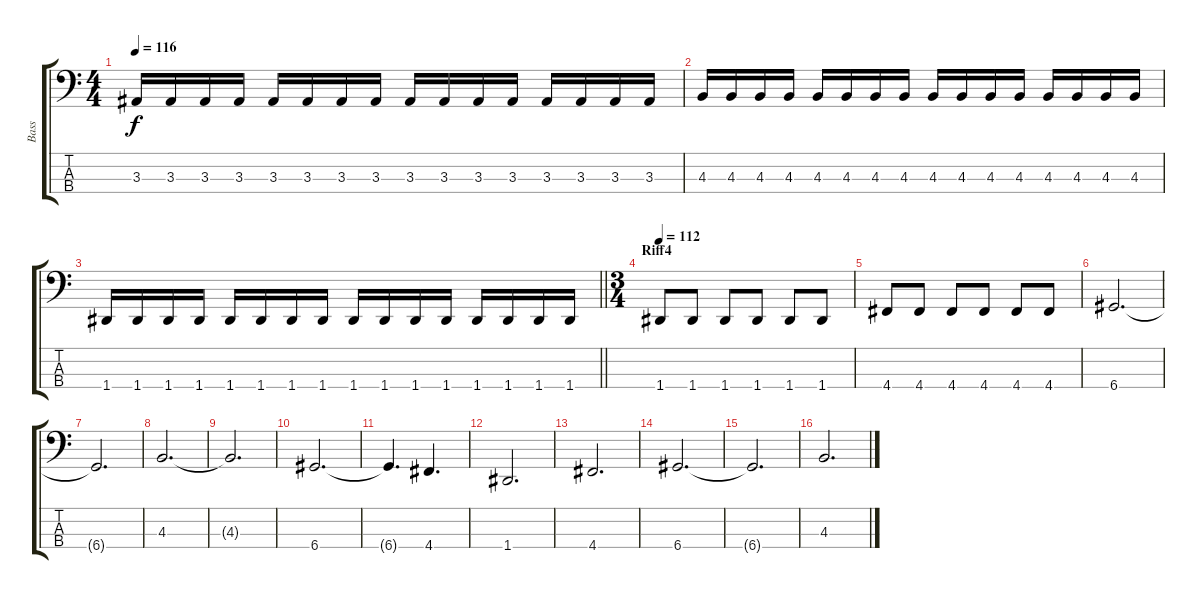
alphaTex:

\track ("Bass" "Bass") {instrument electricbassfinger}
\staff {score tabs}
\tuning (F2 C2 G1 D1) {hide}
\ts (4 4)
\tempo 116
\clef f4
\ks c
3.3.16{dy f} 3.3.16 3.3.16 3.3.16 3.3.16 3.3.16 3.3.16 3.3.16 3.3.16 3.3.16 3.3.16 3.3.16 3.3.16 3.3.16 3.3.16 3.3.16 |
4.3.16 4.3.16 4.3.16 4.3.16 4.3.16 4.3.16 4.3.16 4.3.16 4.3.16 4.3.16 4.3.16 4.3.16 4.3.16 4.3.16 4.3.16 4.3.16 |
\barLineRight lightlight
1.4.16 1.4.16 1.4.16 1.4.16 1.4.16 1.4.16 1.4.16 1.4.16 1.4.16 1.4.16 1.4.16 1.4.16 1.4.16 1.4.16 1.4.16 1.4.16 |
\ts (3 4)
\section ("" "Riff4")
\tempo 112
1.4.8 1.4.8 1.4.8 1.4.8 1.4.8 1.4.8 |
4.4.8 4.4.8 4.4.8 4.4.8 4.4.8 4.4.8 |
6.4.2{d} |
6.4{t}.2{d} |
4.3.2{d} |
4.3{t}.2{d} |
6.4.2{d} |
6.4{t}.4{d} 4.4.4{d} |
1.4.2{d} |
4.4.2{d} |
6.4.2{d} |
6.4{t}.2{d} |
4.3.2{d}
